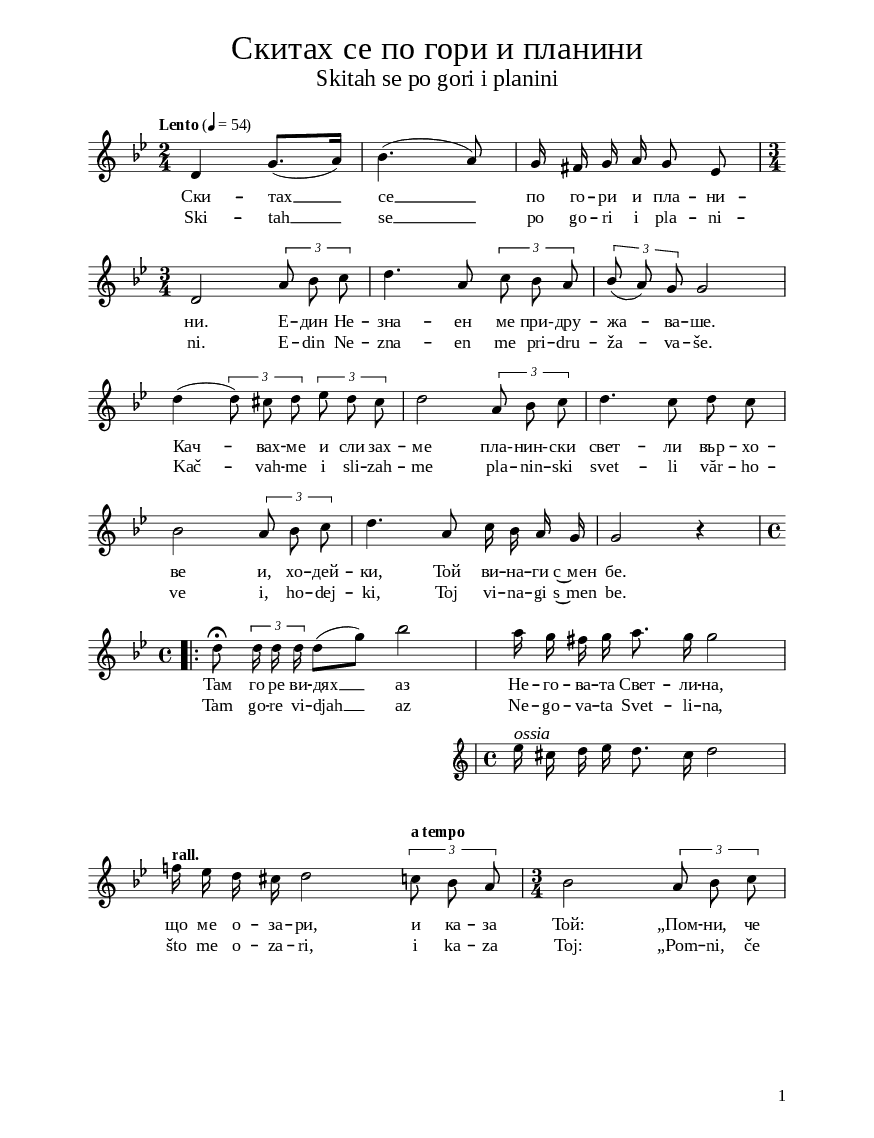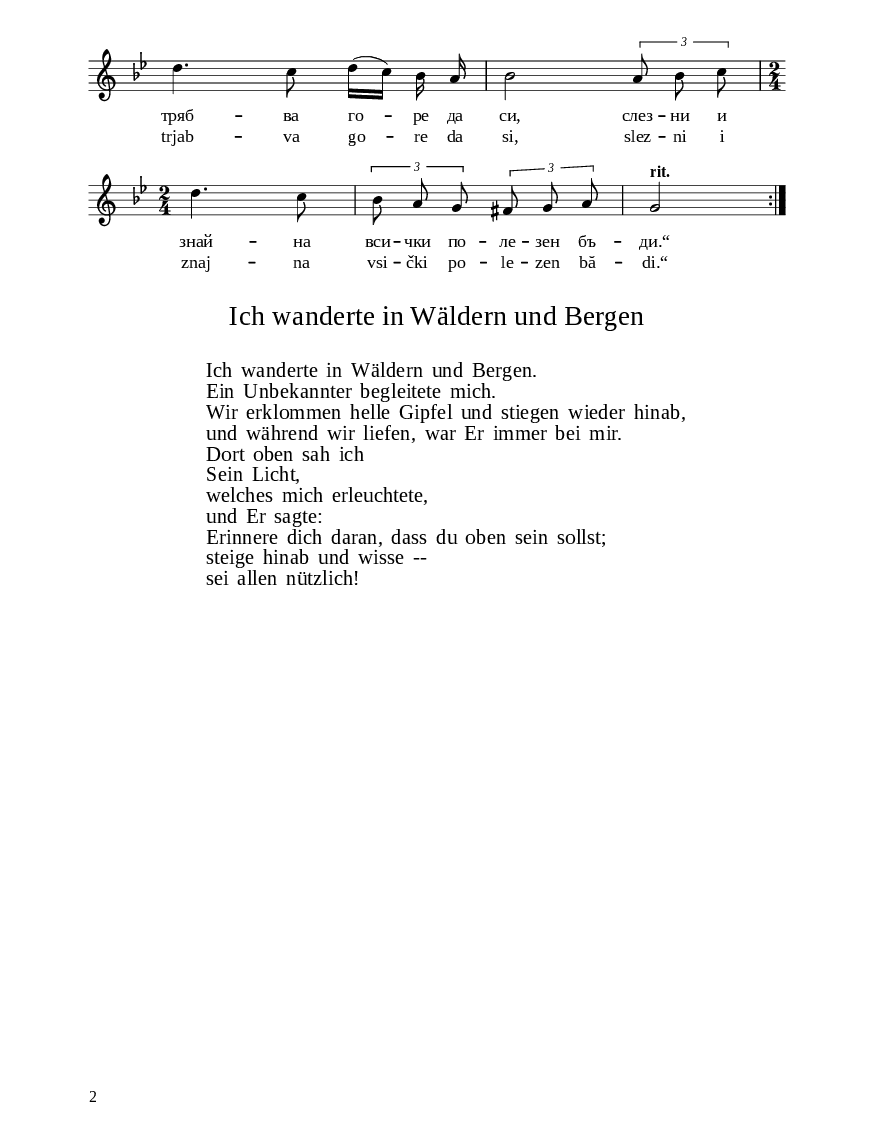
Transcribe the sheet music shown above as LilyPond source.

\version "2.24.1"

\include "include/globals.ily"

\bookpart {
  \label #'ref133
  \tocItem \markup "Скитах се по гори и планини – Skitah se po gori i planini"
  \include "include/bookpart-paper.ily"
  \score {
    \include "include/score-layout.ily"


    \new Voice \relative c' {
      \clef treble
      \key g \minor
      \time 2/4
      \tempoFunc "Lento" 4 "54"
      \autoBeamOff
      d4  g8. (  [a16] ) | % 2
      bes4. (  a8 ) | % 3
      g16  fis16  g16  a16  g8
      es8 \break | % 4
      \time 3/4  | % 4
      d2
      \tupletUp \times 2/3  {
        a'8   bes8  c8
      }
      | % 5
      d4.  a8
      \times 2/3  {
        c8   bes8  a8
      }
      | % 6

      \times 2/3  {
        \stemUp bes8 (   a8 )  g8
      } \stemNeutral
      g2 \break | % 7
      d'4 (
      \times 2/3  {
        d8 )   cis8  d8
      }

      \times 2/3  {
        es8   d8  cis8
      }
      | % 8
      d2
      \times 2/3  {
        a8   bes8  c8
      }
      | % 9
      d4.  c8  d8  c8 \break
      |
      bes2
      \times 2/3  {
        a8   bes8  c8
      }
      | % 11
      d4.  a8  c16  bes16
      a16  g16 | % 12
      g2 r4 \break \repeat volta 2 {
        | % 13
        \time 4/4  | % 13
        d'8 ^\fermata
        \times 2/3  {
          d16  d16  d16 ]
        }
        d8 ( [  g8 ) ]  bes2 | % 14
        <<
          {
            a16  g16  fis16  g16 a8.  g16  g2
          }

          \new Staff { \autoBeamOff e16 ^\markup { \large \italic "ossia"} cis d e d8. cis16 d2 } |

        >>
        \break | % 15

        \tempo "rall." f!16 es16
        d16  cis16  d2
        \times 2/3  {
          \tempo "a tempo" c8 bes8
          a8
        }
        | % 16
        \time 3/4  | % 16
        bes2
        \times 2/3  {
          a8  bes8  c8
        }
        \break | % 17
        d4.  c8  d16 ( [  c16
        ) ]  bes16  a16 | % 18
        bes2
        \times 2/3  {
          a8   bes8  c8
        } \time 2/4 \break | % 19
        d4.  c8 |
        \times 2/3  {
          bes8   a8  g8
        }
        \times 2/3  {
          fis8   g8    a8
        } |
        \tempo "rit." g2

      }
    }

    \addlyrics {
      Ски -- тах __  се __  по го -- ри
      и пла -- ни -- ни. Е -- дин Не --
      зна -- ен ме "при-" -- дру -- жа  --
      ва -- ше. Кач -- вах -- ме и сли
      -- зах -- ме "пла-" -- "нин-" -- ски свет --
      ли вър -- хо -- ве и, хо -- дей --
      ки, Той ви -- на -- ги с~мен бе.
      Там го -- ре ви -- дях __  аз Не --
      го -- ва -- та Свет -- ли -- на, що
      ме о -- за -- ри, и ка -- за Той:
      „Пом -- ни, че тряб -- ва го --
      ре да си, слез -- ни и знай -- на
      вси -- чки по -- ле -- зен бъ --
      ди.“
    }
    \addlyrics {
      Ski -- tah __ se __ po go -- ri
      i pla -- ni -- ni. E -- din Ne --
      zna -- en me pri -- dru -- ža  --
      va -- še. Kač -- vah -- me i sli
      -- zah -- me pla -- nin -- ski svet --
      li văr -- ho -- ve i, ho -- dej --
      ki, Toj vi -- na -- gi s~men be.
      Tam go -- re vi -- djah __  az Ne --
      go -- va -- ta Svet -- li -- na, što
      me o -- za -- ri, i ka -- za Toj:
      „Pom -- ni, če trjab -- va go --
      re da si, slez -- ni i znaj -- na
      vsi -- čki po -- le -- zen bă --
      di.“
    }

    \header {
      title = \titleFunc "Скитах се по гори и планини" "Skitah se po gori i planini"
    }

    \midi{}

  } % score



  % include foreign translation(s) of the song
  \version "2.20.0"

\markup \fill-line { \fontsize #deTitleFontSize "Ich wanderte in Wäldern und Bergen" }
\markup \null
\markup \null
\markup \fontsize #deCoupletFontSize {
  \hspace #10
  \override #`(baseline-skip . ,deCoupletBaselineSkip)

  \column {
    \line { " " }


  \line { " " Ich wanderte in Wäldern und Bergen. }

  \line { " " Ein Unbekannter begleitete mich. }

  \line { " " Wir erklommen helle Gipfel und stiegen wieder hinab,  }

  \line { " " und während wir liefen, war Er immer bei mir.  }

  \line { " " Dort oben sah ich }

  \line { " " Sein Licht,  }

  \line { " " welches mich erleuchtete,  }

  \line { " " und Er sagte:  }

  \line { " " Erinnere dich daran, dass du oben sein sollst; }

  \line { " " steige hinab und wisse -- }

  \line { " " sei allen nützlich! }


  }
}


} % bookpart
